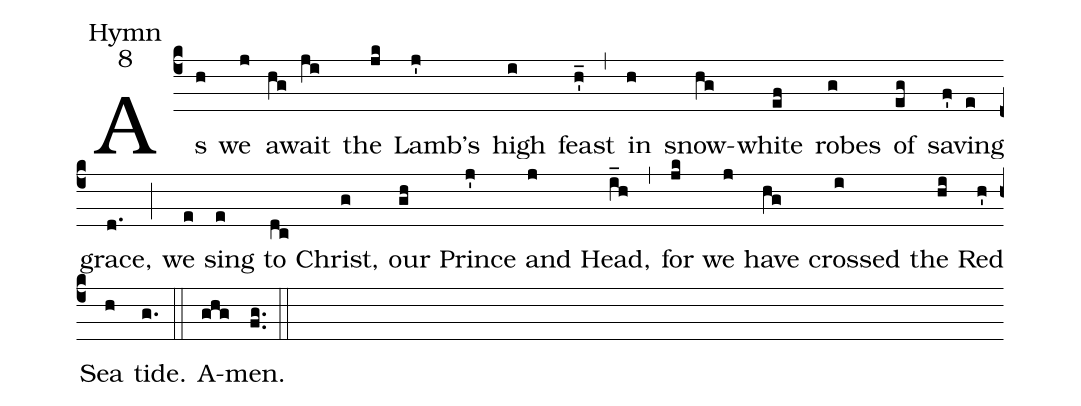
annotation: Hymn;
annotation: 8;
%%
(c4)As(h) we(j) a(hg)wait(ji) the(jk) Lamb’s(j') high(i) feast(h'_) (,)
in(h) snow-(hg)white(ef) robes(g) of(eg) sav(f')ing(e) grace,(d.) (;)
we(e) sing(e) to(dc) Christ,(g) our(gh) Prince(j') and(j) Head,(i_h) (,)
for(jk) we(j) have(hg) crossed(i) the(hi) Red(h') Sea(h) tide.(g.) (::)
A(ghg)men.(fg..) (::z)
